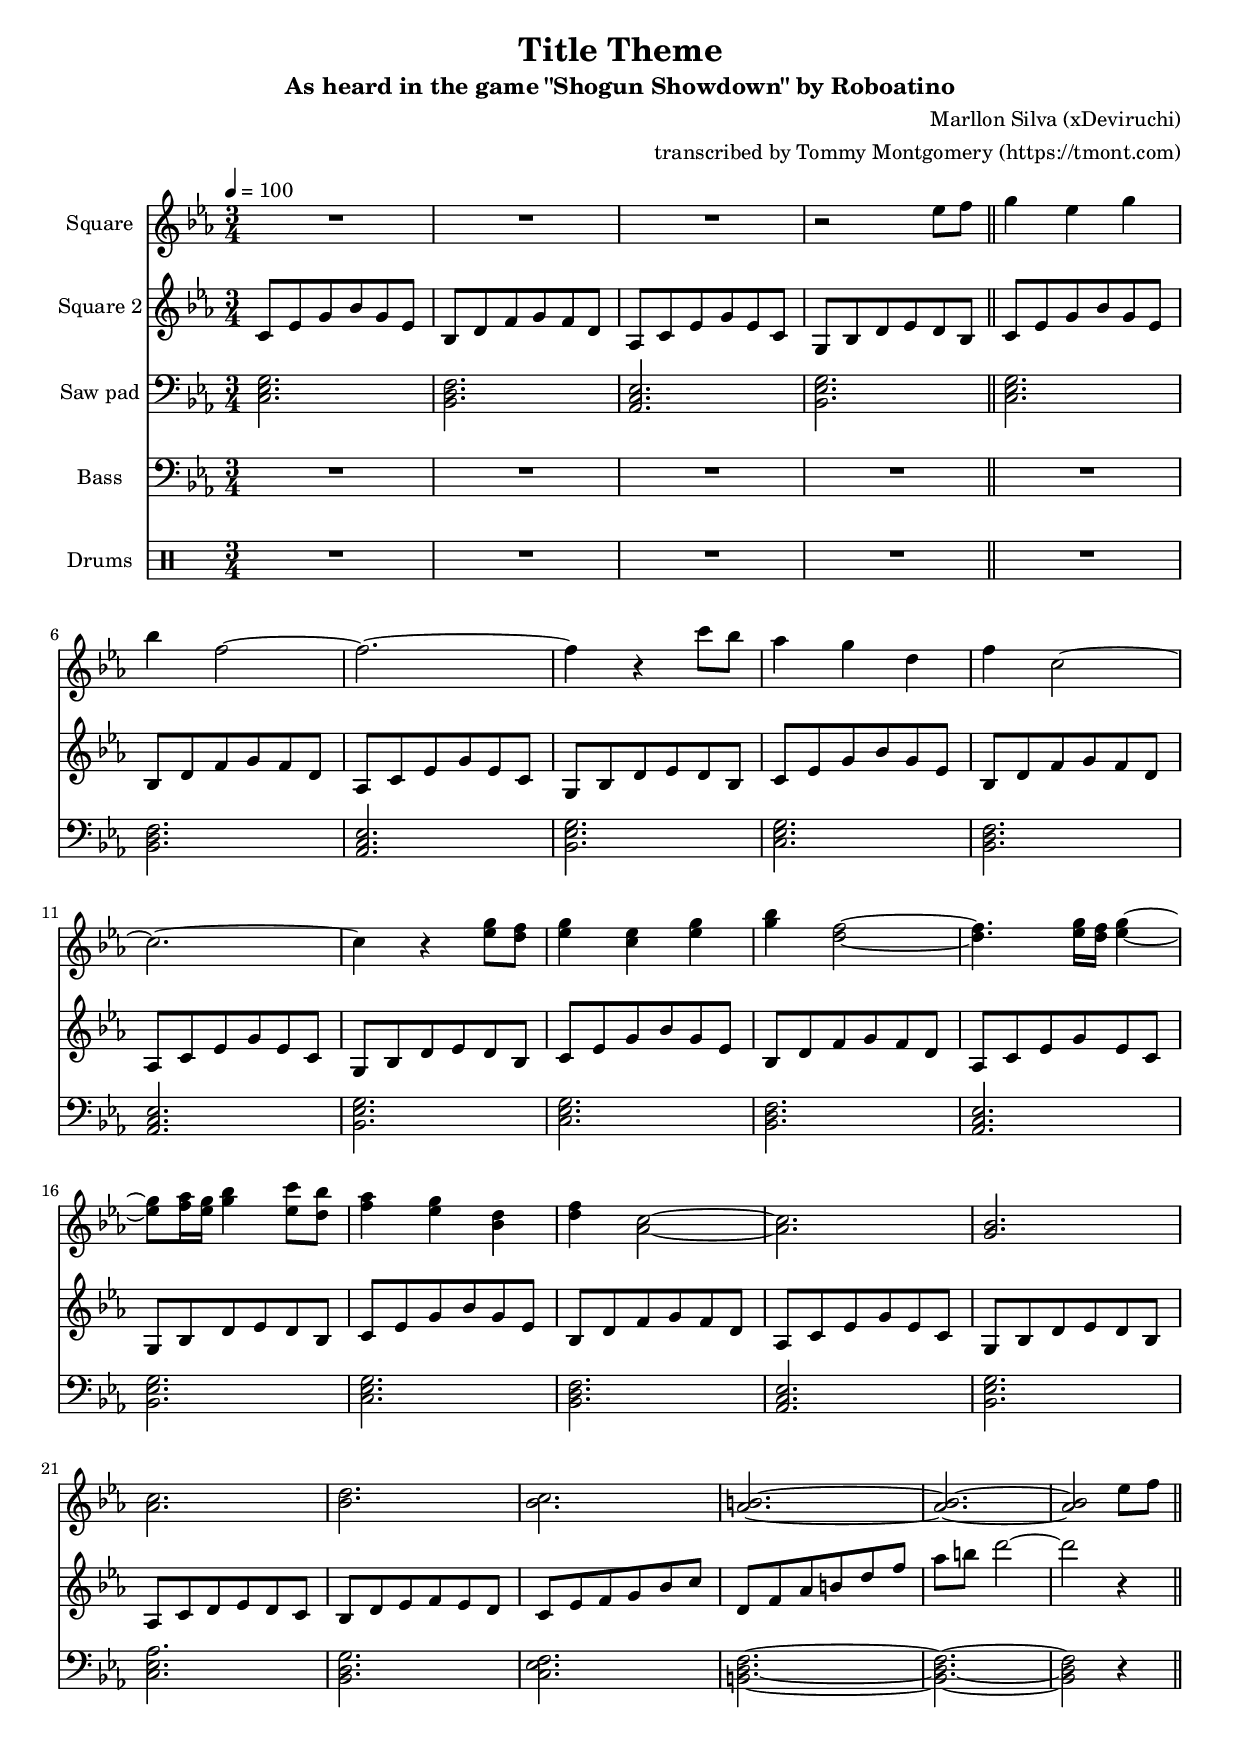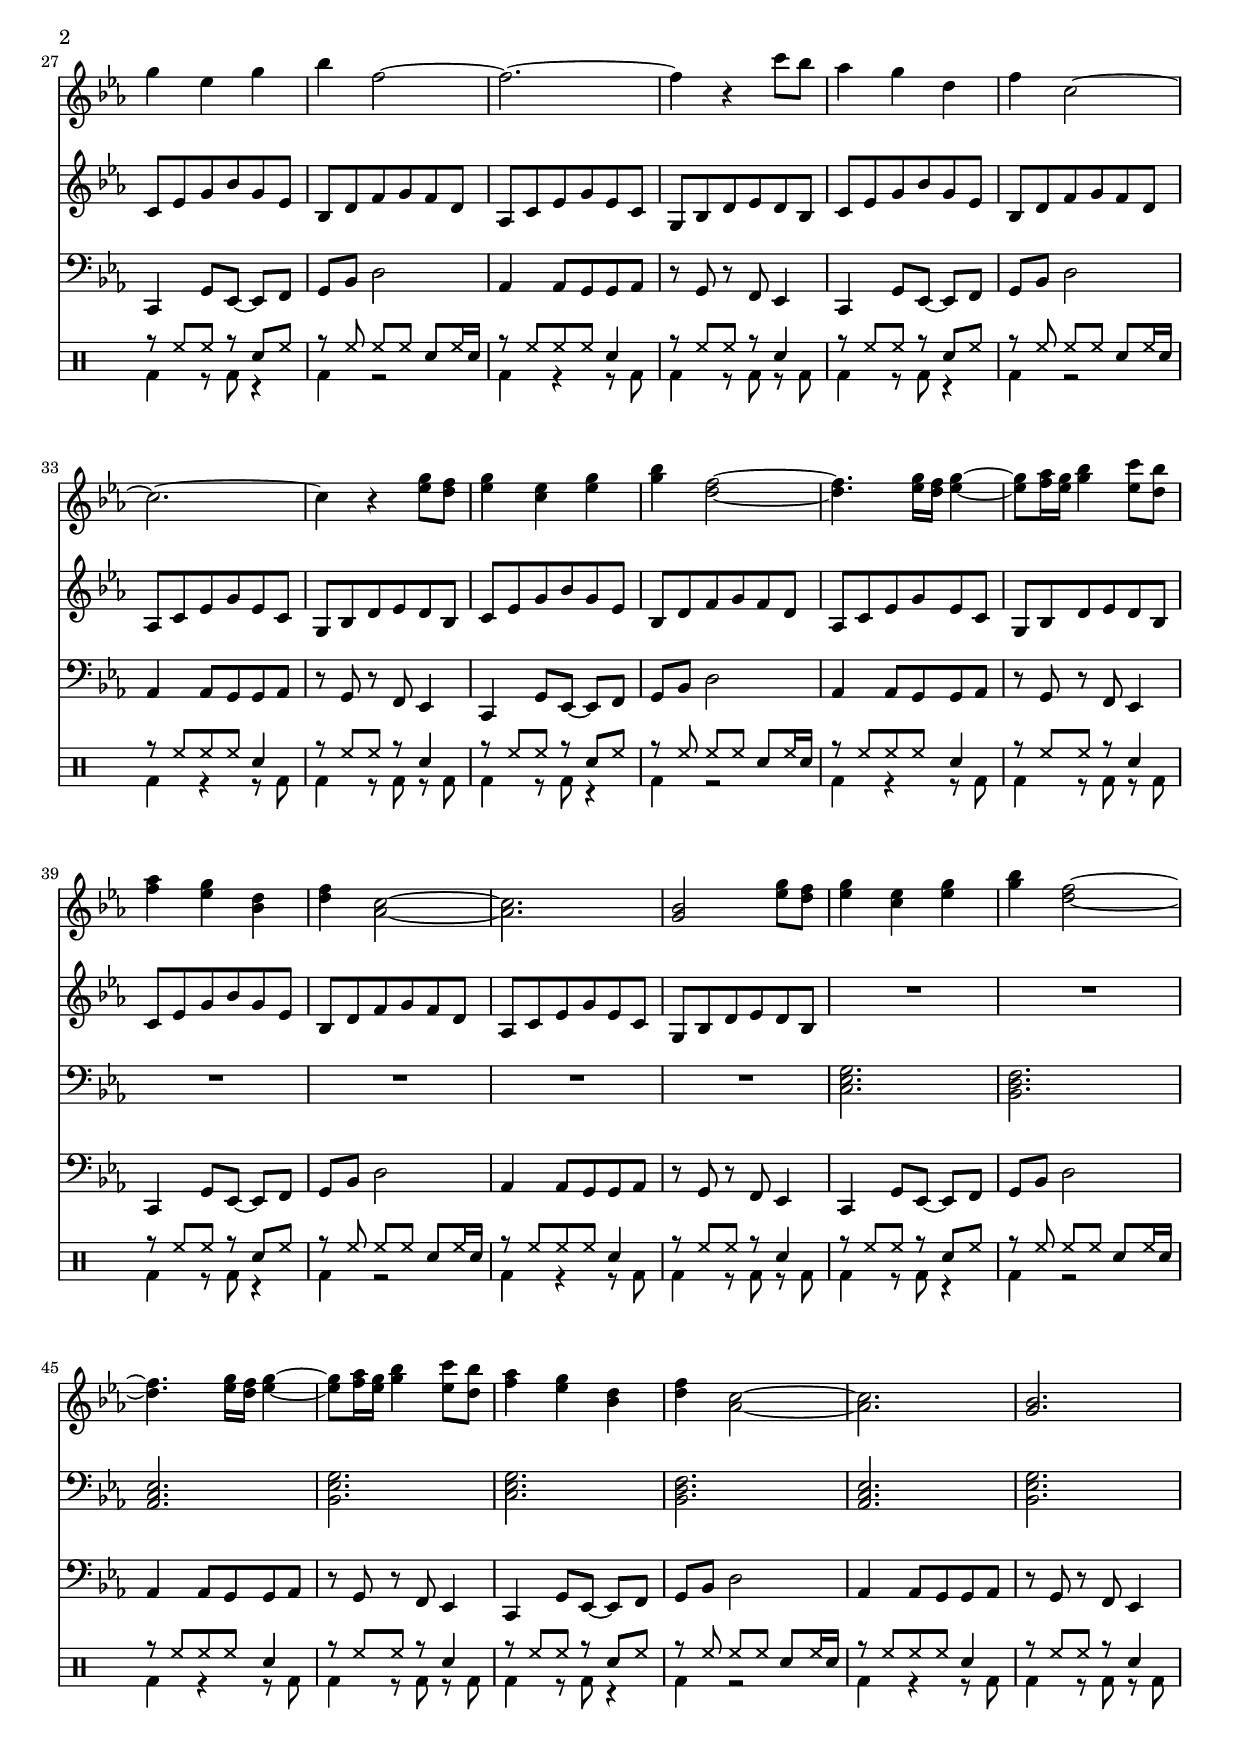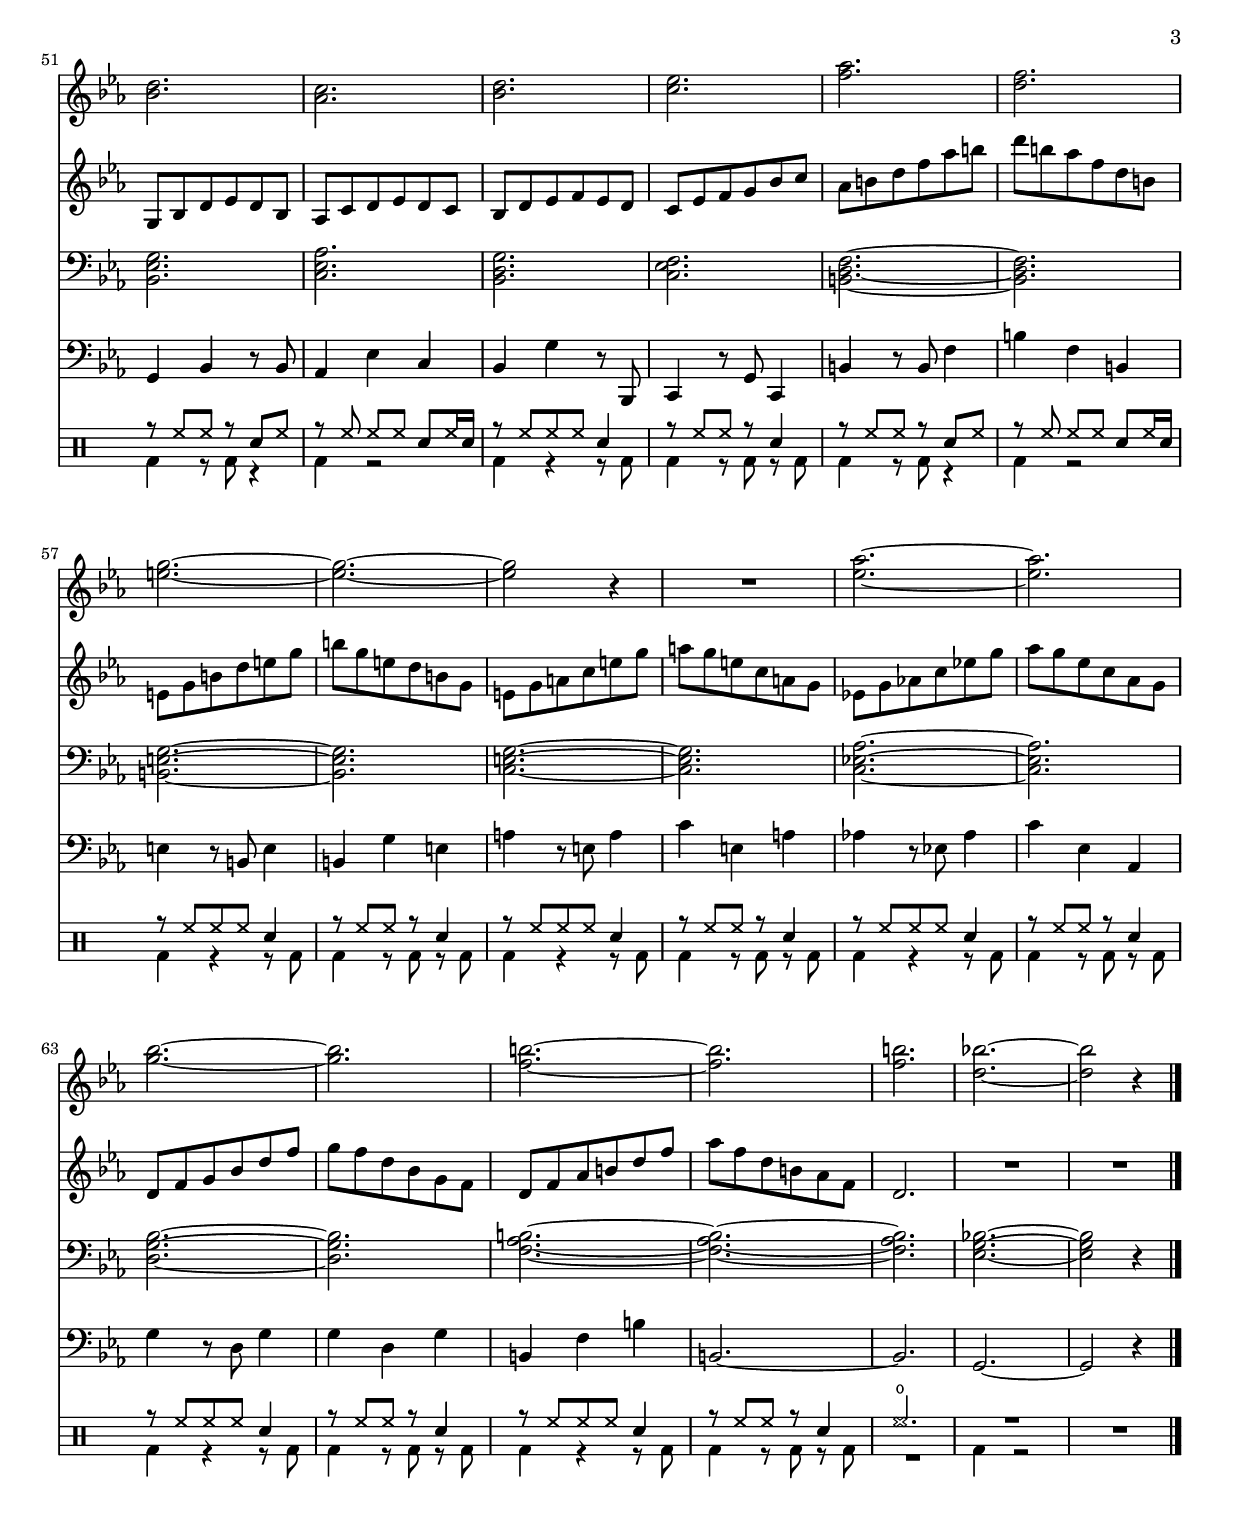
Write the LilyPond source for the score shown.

\version "2.22.1"
\language "english"

#(set-global-staff-size 18)

\header {
  title = "Title Theme"
  subtitle = "As heard in the game \"Shogun Showdown\" by Roboatino"
  composer = "Marllon Silva (xDeviruchi)"
  arranger = "transcribed by Tommy Montgomery (https://tmont.com)"
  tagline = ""
}

\paper {
  % system-system-spacing = #'((basic-distance . 0.1) (padding . 4))
}

global = {
  \set Staff.printKeyCancellation = ##f
  \numericTimeSignature
  \compressEmptyMeasures
  \override TupletBracket #'bracket-visibility = #'if-no-beam
  \override MultiMeasureRest.expand-limit = #3
  \override Score.ChordName.font-name = #"Noto Serif"
  \override Score.ChordName.font-size = #0
  \override Score.LyricText.font-name = #"Noto Serif"
  \override Score.LyricText.font-size = #0
  \tempo 4 = 100
  \time 3/4
  \key c \minor
}

squareLeadTheme = \relative c''' {
  g4 ef g | bf f2 ~ | f2. ~ | f4 r c'8 bf |
  af4 g d | f c2 ~ | c2. ~ | c4 r4 <ef g>8 <d f> |
  <ef g>4 <c ef> <ef g> | <g bf> <d f>2 ~ | q4. <ef g>16 <d f> <ef g>4 ~ |
  q8 <f af>16 <ef g> <g bf>4 <ef c'>8 <d bf'> |
  <f af>4 <ef g> <bf d> | <d f> <af c>2 ~ | q2.  |
}

squareLead = \relative c' {
  \global
  R2.*3 | r2 ef'8 f | \bar "||"

  \squareLeadTheme

  <g, bf>2. | <af c> | <bf d> | <bf c> | <af b> ~ | q ~ | q2 ef'8 f | \bar "||"
  \squareLeadTheme

  <g, bf>2 <ef' g>8 <d f> |
  <ef g>4 <c ef> <ef g> | <g bf> <d f>2 ~ | q4. <ef g>16 <d f> <ef g>4 ~ |
  q8 <f af>16 <ef g> <g bf>4 <ef c'>8 <d bf'> |
  <f af>4 <ef g> <bf d> | <d f> <af c>2 ~ | q2.  |

  <g bf>2. | <bf d> | <af c> | <bf d> |
  <c ef> | <f af> | <d f> |

  <e g> ~ | q ~ | q2 r4 | R2. |
  <ef af>2. ~ | q | <g bf> ~ | q |
  <f b>2. ~ | q | q |

  <d bf'!> ~ | q2 r4 | \bar "|."
}

sawArpeggios = \relative c' {
  c8 ef g bf g ef |
  bf d f g f d |
  af c ef g ef c |
  g bf d ef d bf |
}

sawMainTheme = \relative c' {
  \repeat unfold 4 \sawArpeggios
}

sawLead = \relative c' {
  \global
  \sawArpeggios
  \repeat unfold 4 \sawArpeggios
  af8 c d ef d c |
  bf d ef f ef d |
  c ef f g bf c |
  d, f af b d f |
  af b d2 ~ | d2 r4 |


  % drums/bass enters
  \repeat unfold 4 \sawArpeggios
  R2.*8 |

  g,,,8 bf d ef d bf |
  af8 c d ef d c |
  bf d ef f ef d |
  c ef f g bf c |
  af b d f af b |
  d b af f d b |

  e, g b d e g |
  b g e d b g |
  e g a c e g |
  a g e c a g |

  ef! g af! c ef! g |
  af g ef c af g |
  d f g bf d f |
  g f d bf g f |

  d f af b d f |
  af f d b af f |
  d2. |

  R2.*2 |
}

pad = \relative c {
  \global
  \clef bass

  \repeat unfold 5 {
    <c ef g>2. | <bf d f> | <af c ef> | <bf ef g> |
  }

  % 0:36

  <c ef af> | <bf d g> | <c ef f> | <b d f>2. ~ | q2. ~ | q2 r4 |
  R2.*16 |
  \repeat unfold 2 {
    <c ef g>2. | <bf d f> | <af c ef> | <bf ef g> |
  }
  <bf ef g> | <c ef af> | <bf d g> | <c ef f> | <b d f>2. ~ | q2. |

  % 1:40
  <b e g>2. ~ | q | <c e g> ~ | q |
  <c ef! af> ~ | q | <d g bf> ~ | q |
  <f af b> ~ | q ~ | q |
  <ef g bf!> ~ | q2 r4 |
}

bass = \relative c {
  \global
  \clef bass

  R2.*26 |

  \repeat unfold 6 {
    c,4 g'8[ ef] ~ ef f |
    g bf d2 |
    af4 af8 g g af8 |
    r g r f ef4 |
  }

  % 1:28
  g4 bf4 r8 bf |
  af4 ef'4 c |
  bf g' r8 bf,, |
  c4 r8 g' c,4 |
  b' r8 b f'4 |
  b4 f b, |

  e4 r8 b e4 | b g' e |
  a4 r8 e a4 | c e, a |
  af!4 r8 ef! af4 | c ef, af, |
  g'4 r8 d g4 | g d g |
  b, f' b | b,2. ~ | b2. |
  g2. ~ | g2 r4 |
}

drumBeatOne = \drummode {
  <<
    { r8 hh hh hh sn4 | r8 hh hh r sn4 | } \\
    { bd4 r4 r8 bd    | bd4 r8 bd r bd | }
  >>
}

drumkit = \drummode {
  \global

  R2.*26 |


  % 0:46
  \repeat unfold 8 {
    <<
      { r8 hh hh r sn hh | r hh hh hh sn hh16 sn | } \\
      { bd4 r8 bd r4     | bd r2                 | }
    >>

    \drumBeatOne
  }

  \repeat unfold 4 \drumBeatOne

  <<
    { hho2. | R2. | } \\
    { R2.   | bd4 r2 |}
  >>

  R2. |
}

squareLeadStaff = \new Staff \with { instrumentName = "Square" } \squareLead
leadSawStaff = \new Staff \with { instrumentName = "Square 2" } \sawLead
padStaff = \new Staff \with { instrumentName = "Saw pad" } \pad
bassStaff = \new Staff \with { instrumentName = "Bass" } \bass
drumStaff = \new DrumStaff \with { instrumentName = "Drums" } \drumkit

\score {
  <<
    \squareLeadStaff
    \leadSawStaff
    \padStaff
    \bassStaff
    \drumStaff
  >>
  \layout {
    % indent = #0
    \context {
      \Staff
      \RemoveEmptyStaves
    }
    \context {
      \Score
      \override SpacingSpanner.base-shortest-duration = #(ly:make-moment 1/10)
    }
    \context {
      \DrumStaff
      \RemoveEmptyStaves
    }
  }
}

